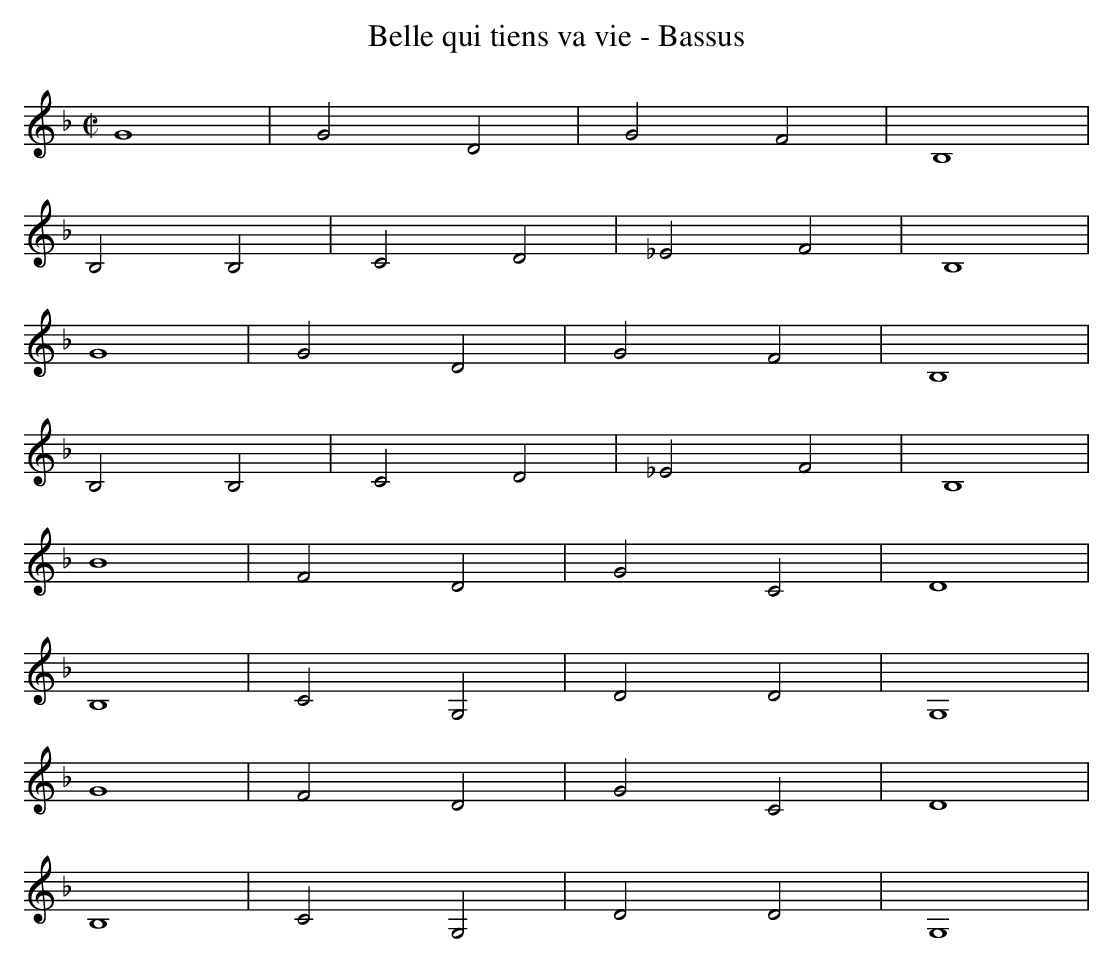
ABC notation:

X:1
T:Belle qui tiens va vie - Bassus
M:C|
L:1/2
K:Gdor
G2 | GD | GF | B,2 |
B,B, | CD | _EF | B,2 |
G2 | GD | GF | B,2 |
B,B, | CD | _EF | B,2 |
B2 | FD | GC | D2 |
B,2 | CG, | DD | G,2 |
G2 | FD | GC | D2 |
B,2 | CG, | DD | G,2 |
